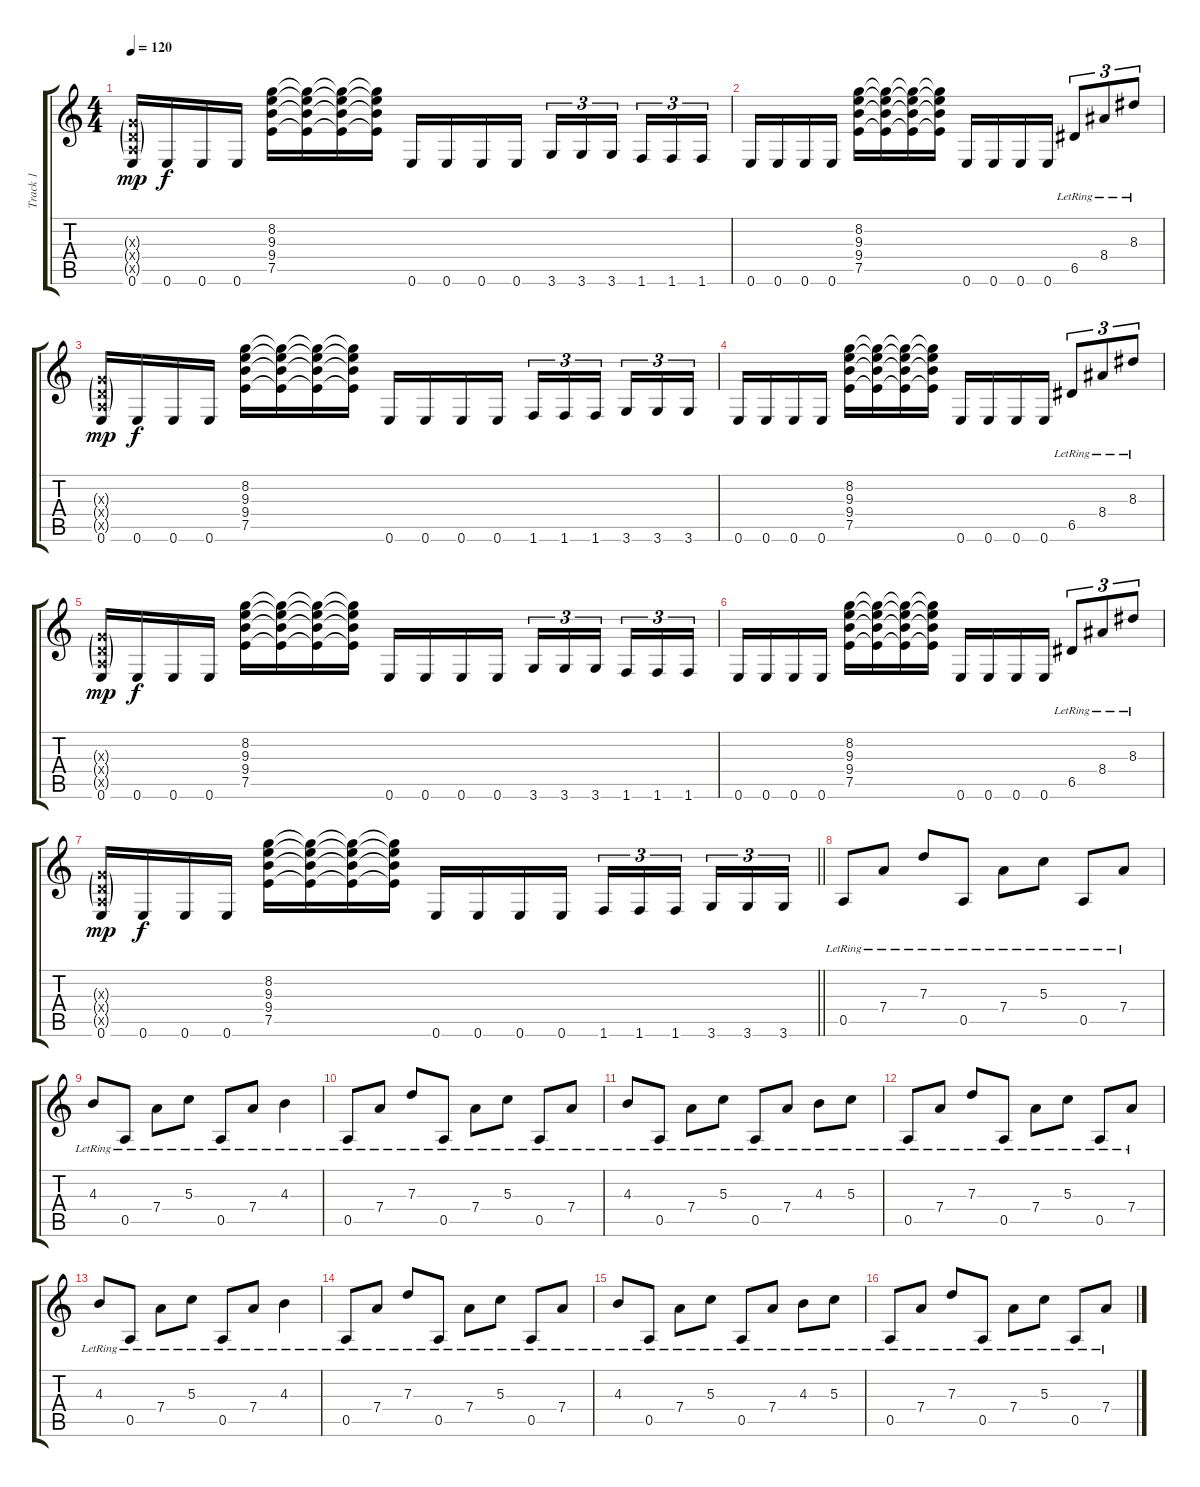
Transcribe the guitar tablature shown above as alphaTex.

\track ("Track 1" "Track 1") {instrument distortionguitar}
\staff {score tabs}
\tuning (E4 B3 G3 D3 A2 E2) {hide}
\ts (4 4)
\tempo 120
\clef g2
\ks c
(0.3{g x} 0.4{g x} 0.5{g x} 0.6).16{dy mp} 0.6.16{dy f} 0.6.16 0.6.16 (8.2 9.3 9.4 7.5).16 (8.2{t} 9.3{t} 9.4{t} 7.5{t}).16 (8.2{t} 9.3{t} 9.4{t} 7.5{t}).16 (8.2{t} 9.3{t} 9.4{t} 7.5{t}).16 0.6.16 0.6.16 0.6.16 0.6.16 3.6.16{tu (3 2)} 3.6.16{tu (3 2)} 3.6.16{tu (3 2) beam splitsecondary} 1.6.16{tu (3 2)} 1.6.16{tu (3 2)} 1.6.16{tu (3 2)} |
0.6.16 0.6.16 0.6.16 0.6.16 (8.2 9.3 9.4 7.5).16 (8.2{t} 9.3{t} 9.4{t} 7.5{t}).16 (8.2{t} 9.3{t} 9.4{t} 7.5{t}).16 (8.2{t} 9.3{t} 9.4{t} 7.5{t}).16 0.6.16 0.6.16 0.6.16 0.6.16 6.5{lr}.8{tu (3 2)} 8.4{lr}.8{tu (3 2)} 8.3{lr}.8{tu (3 2)} |
(0.3{g x} 0.4{g x} 0.5{g x} 0.6).16{dy mp} 0.6.16{dy f} 0.6.16 0.6.16 (8.2 9.3 9.4 7.5).16 (8.2{t} 9.3{t} 9.4{t} 7.5{t}).16 (8.2{t} 9.3{t} 9.4{t} 7.5{t}).16 (8.2{t} 9.3{t} 9.4{t} 7.5{t}).16 0.6.16 0.6.16 0.6.16 0.6.16 1.6.16{tu (3 2)} 1.6.16{tu (3 2)} 1.6.16{tu (3 2) beam splitsecondary} 3.6.16{tu (3 2)} 3.6.16{tu (3 2)} 3.6.16{tu (3 2)} |
0.6.16 0.6.16 0.6.16 0.6.16 (8.2 9.3 9.4 7.5).16 (8.2{t} 9.3{t} 9.4{t} 7.5{t}).16 (8.2{t} 9.3{t} 9.4{t} 7.5{t}).16 (8.2{t} 9.3{t} 9.4{t} 7.5{t}).16 0.6.16 0.6.16 0.6.16 0.6.16 6.5{lr}.8{tu (3 2)} 8.4{lr}.8{tu (3 2)} 8.3{lr}.8{tu (3 2)} |
(0.3{g x} 0.4{g x} 0.5{g x} 0.6).16{dy mp} 0.6.16{dy f} 0.6.16 0.6.16 (8.2 9.3 9.4 7.5).16 (8.2{t} 9.3{t} 9.4{t} 7.5{t}).16 (8.2{t} 9.3{t} 9.4{t} 7.5{t}).16 (8.2{t} 9.3{t} 9.4{t} 7.5{t}).16 0.6.16 0.6.16 0.6.16 0.6.16 3.6.16{tu (3 2)} 3.6.16{tu (3 2)} 3.6.16{tu (3 2) beam splitsecondary} 1.6.16{tu (3 2)} 1.6.16{tu (3 2)} 1.6.16{tu (3 2)} |
0.6.16 0.6.16 0.6.16 0.6.16 (8.2 9.3 9.4 7.5).16 (8.2{t} 9.3{t} 9.4{t} 7.5{t}).16 (8.2{t} 9.3{t} 9.4{t} 7.5{t}).16 (8.2{t} 9.3{t} 9.4{t} 7.5{t}).16 0.6.16 0.6.16 0.6.16 0.6.16 6.5{lr}.8{tu (3 2)} 8.4{lr}.8{tu (3 2)} 8.3{lr}.8{tu (3 2)} |
\barLineRight lightlight
(0.3{g x} 0.4{g x} 0.5{g x} 0.6).16{dy mp} 0.6.16{dy f} 0.6.16 0.6.16 (8.2 9.3 9.4 7.5).16 (8.2{t} 9.3{t} 9.4{t} 7.5{t}).16 (8.2{t} 9.3{t} 9.4{t} 7.5{t}).16 (8.2{t} 9.3{t} 9.4{t} 7.5{t}).16 0.6.16 0.6.16 0.6.16 0.6.16 1.6.16{tu (3 2)} 1.6.16{tu (3 2)} 1.6.16{tu (3 2) beam splitsecondary} 3.6.16{tu (3 2)} 3.6.16{tu (3 2)} 3.6.16{tu (3 2)} |
0.5{lr}.8 7.4{lr}.8 7.3{lr}.8 0.5{lr}.8 7.4{lr}.8 5.3{lr}.8 0.5{lr}.8 7.4{lr}.8 |
4.3{lr}.8 0.5{lr}.8 7.4{lr}.8 5.3{lr}.8 0.5{lr}.8 7.4{lr}.8 4.3{lr}.4 |
0.5{lr}.8 7.4{lr}.8 7.3{lr}.8 0.5{lr}.8 7.4{lr}.8 5.3{lr}.8 0.5{lr}.8 7.4{lr}.8 |
4.3{lr}.8 0.5{lr}.8 7.4{lr}.8 5.3{lr}.8 0.5{lr}.8 7.4{lr}.8 4.3{lr}.8 5.3{lr}.8 |
0.5{lr}.8 7.4{lr}.8 7.3{lr}.8 0.5{lr}.8 7.4{lr}.8 5.3{lr}.8 0.5{lr}.8 7.4{lr}.8 |
4.3{lr}.8 0.5{lr}.8 7.4{lr}.8 5.3{lr}.8 0.5{lr}.8 7.4{lr}.8 4.3{lr}.4 |
0.5{lr}.8 7.4{lr}.8 7.3{lr}.8 0.5{lr}.8 7.4{lr}.8 5.3{lr}.8 0.5{lr}.8 7.4{lr}.8 |
4.3{lr}.8 0.5{lr}.8 7.4{lr}.8 5.3{lr}.8 0.5{lr}.8 7.4{lr}.8 4.3{lr}.8 5.3{lr}.8 |
0.5{lr}.8 7.4{lr}.8 7.3{lr}.8 0.5{lr}.8 7.4{lr}.8 5.3{lr}.8 0.5{lr}.8 7.4{lr}.8
